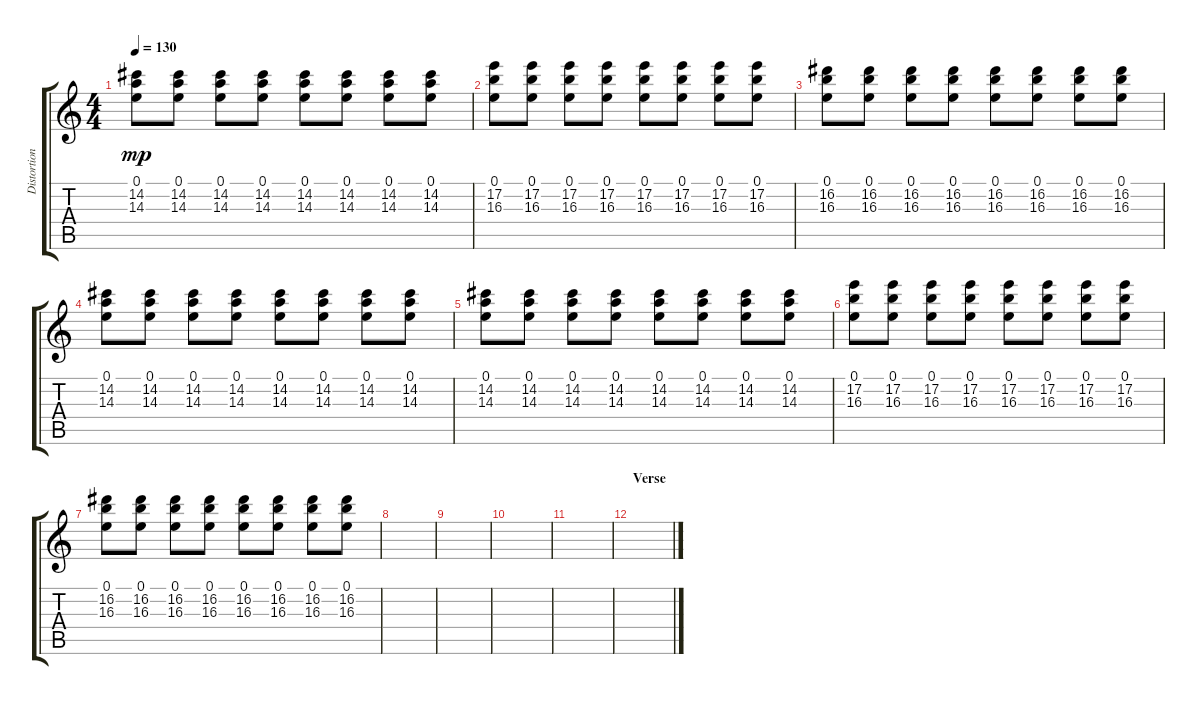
\track ("Distortion Guitar" "Distortion") {instrument distortionguitar}
\staff {score tabs}
\tuning (E4 B3 G3 D3 A2 E2) {hide}
\ts (4 4)
\tempo 130
\clef g2
\ks c
(0.1 14.2 14.3).8{dy mp} (0.1 14.2 14.3).8 (0.1 14.2 14.3).8 (0.1 14.2 14.3).8 (0.1 14.2 14.3).8 (0.1 14.2 14.3).8 (0.1 14.2 14.3).8 (0.1 14.2 14.3).8 |
(0.1 17.2 16.3).8 (0.1 17.2 16.3).8 (0.1 17.2 16.3).8 (0.1 17.2 16.3).8 (0.1 17.2 16.3).8 (0.1 17.2 16.3).8 (0.1 17.2 16.3).8 (0.1 17.2 16.3).8 |
(0.1 16.2 16.3).8 (0.1 16.2 16.3).8 (0.1 16.2 16.3).8 (0.1 16.2 16.3).8 (0.1 16.2 16.3).8 (0.1 16.2 16.3).8 (0.1 16.2 16.3).8 (0.1 16.2 16.3).8 |
(0.1 14.2 14.3).8 (0.1 14.2 14.3).8 (0.1 14.2 14.3).8 (0.1 14.2 14.3).8 (0.1 14.2 14.3).8 (0.1 14.2 14.3).8 (0.1 14.2 14.3).8 (0.1 14.2 14.3).8 |
(0.1 14.2 14.3).8 (0.1 14.2 14.3).8 (0.1 14.2 14.3).8 (0.1 14.2 14.3).8 (0.1 14.2 14.3).8 (0.1 14.2 14.3).8 (0.1 14.2 14.3).8 (0.1 14.2 14.3).8 |
(0.1 17.2 16.3).8 (0.1 17.2 16.3).8 (0.1 17.2 16.3).8 (0.1 17.2 16.3).8 (0.1 17.2 16.3).8 (0.1 17.2 16.3).8 (0.1 17.2 16.3).8 (0.1 17.2 16.3).8 |
(0.1 16.2 16.3).8 (0.1 16.2 16.3).8 (0.1 16.2 16.3).8 (0.1 16.2 16.3).8 (0.1 16.2 16.3).8 (0.1 16.2 16.3).8 (0.1 16.2 16.3).8 (0.1 16.2 16.3).8 |
|
|
|
|
\section ("" "Verse")
